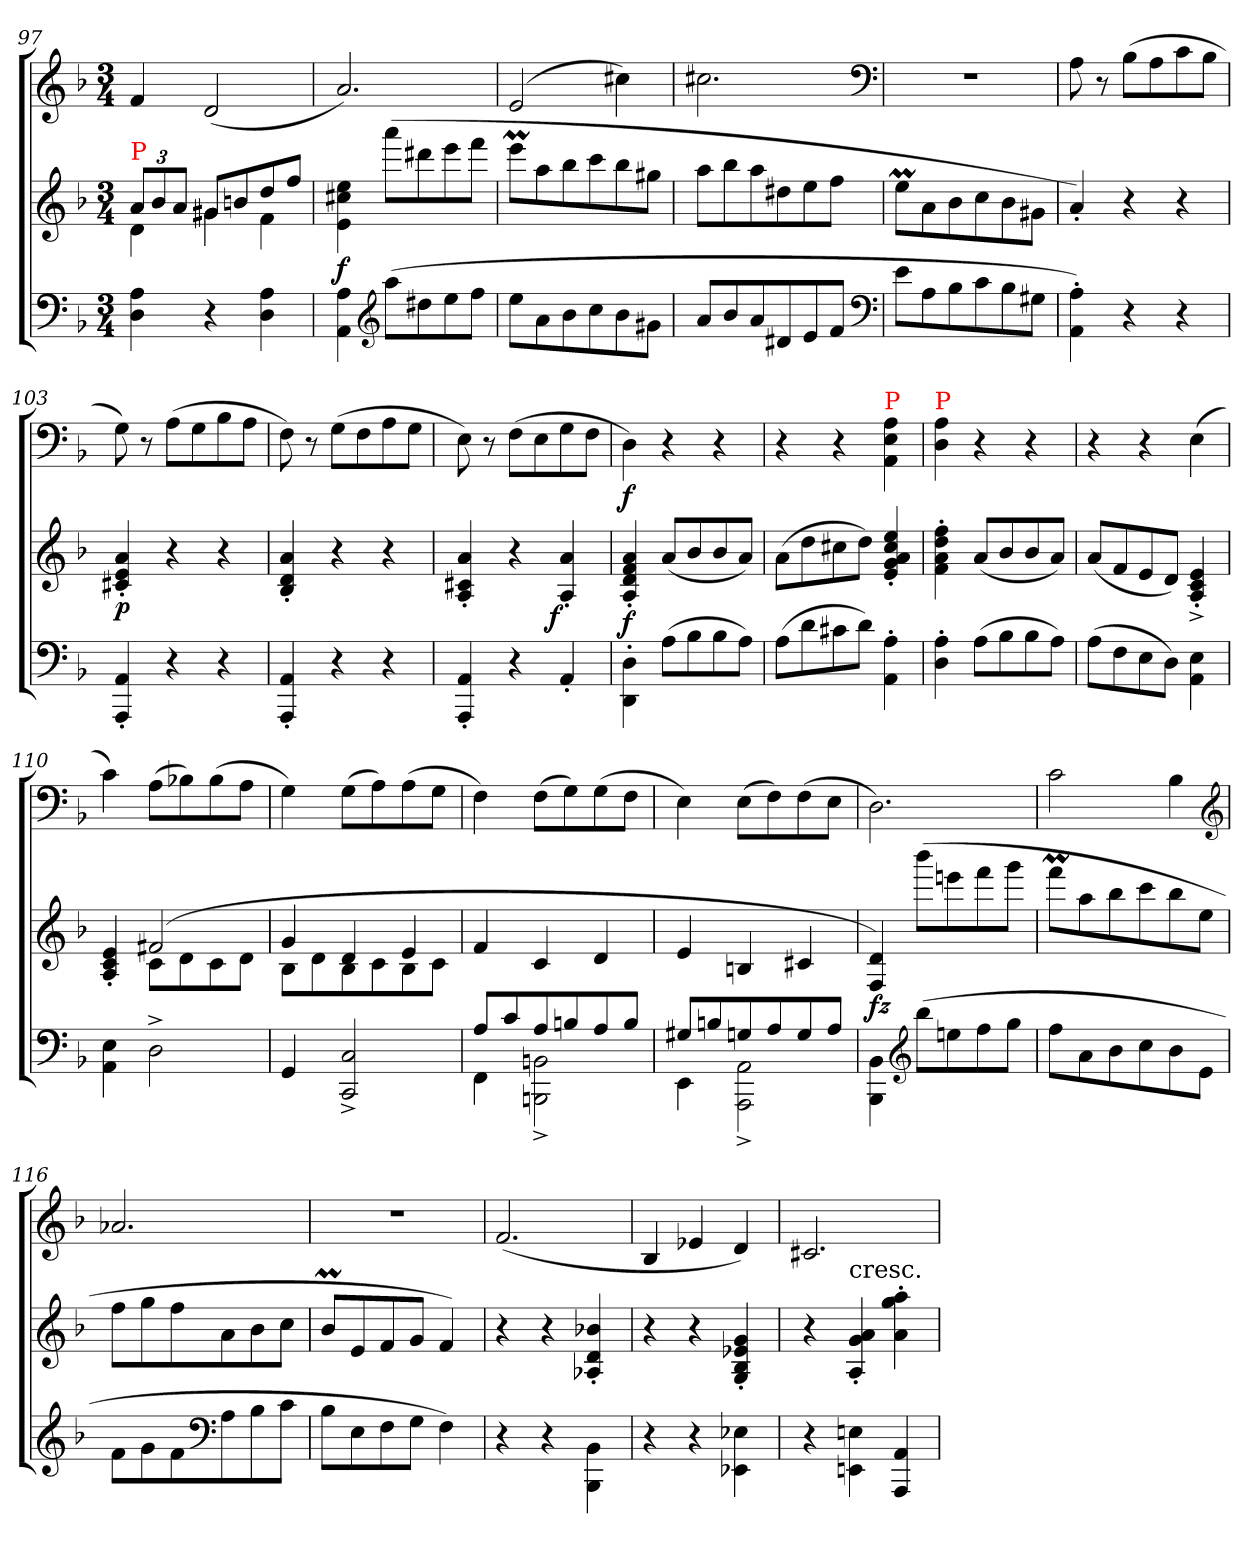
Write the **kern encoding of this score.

**kern	**kern	**dynam	**kern	**dynam
*part2	*part2	*part2	*part1	*part1
*staff3	*staff2	*staff2/3	*staff1	*staff1
*clefF4	*clefG2	*	*clefG2	*
*k[b-]	*k[b-]	*	*k[b-]	*
*M3/4	*M3/4	*	*M3/4	*
*	*Xbrackettup	*	*	*
=97	=97	=97	=97	=97
*	*^	*	*	*
!	!LO:TX:a:color=red:t=P	!	!	!	!
4A 4D	12aL	4d	.	4f!	.
.	12b-	.	.	.	.
.	12aJ	.	.	.	.
4r	8g#XL	4g#X	.	(<2d!	.
.	8bn	.	.	.	.
4A 4D	8dd	4f	.	.	.
.	8ffJ	.	.	.	.
*	*v	*v	*	*	*
=98	=98	=98	=98	=98
4A 4AA	4ee\ 4cc#X\ 4e\	f	2.a!)	.
*clefG2	*	*	*	*
(<8aaL	(>8aaaL	.	.	.
8dd#X	8ddd#X	.	.	.
8ee	8eee	.	.	.
8ffJ	8fffJ	.	.	.
=99	=99	=99	=99	=99
8eeL	8eeemL	.	(>2e!	.
8a	8aa	.	.	.
8b-	8bb-	.	.	.
8cc	8ccc	.	.	.
8b-	8bb-	.	4cc#X!)	.
8g#XJ	8gg#XJ	.	.	.
=100	=100	=100	=100	=100
8aL	8aaL	.	2.cc#X!	.
8b-	8bb-	.	.	.
8a	8aa	.	.	.
8d#X	8dd#X	.	.	.
8e	8ee	.	.	.
8fJ	8ffJ	.	.	.
*clefF4	*	*	*clefF4	*
=101	=101	=101	=101	=101
8eL	8eemL	.	2.rF	.
8A	8a	.	.	.
8B-	8b-	.	.	.
8c	8cc	.	.	.
8B-	8b-	.	.	.
8G#XJ	8g#XJ	.	.	.
=102	=102	=102	=102	=102
4A'> 4AA'>)	4a'<)	.	8A!	.
.	.	.	8r	.
4r	4r	.	(>8B-!\L	.
.	.	.	8A!	.
4r	4r	.	8c!	.
.	.	.	8B-!J	.
=103	=103	=103	=103	=103
4AA'< 4AAA'<	4a'< 4e'< 4c#X'<	p	8G!)	.
.	.	.	8r	.
4r	4r	.	(>8A!\L	.
.	.	.	8G!	.
4r	4r	.	8B-!	.
.	.	.	8A!J	.
=104	=104	=104	=104	=104
4AA'< 4AAA'<	4a'< 4d'< 4B-'<	.	8F!)	.
.	.	.	8r	.
4r	4r	.	(>8G!\L	.
.	.	.	8F!	.
4r	4r	.	8A!	.
.	.	.	8G!J	.
=105	=105	=105	=105	=105
4AA'> 4AAA'>	4a'< 4c#X'< 4A'<	.	8E!)	.
.	.	.	8r	.
4r	4r	.	(>8F!\L	.
.	.	.	8E!	.
!	!	!LO:DY:rj	!	!
4AA'<	4a'< 4A'<	f	8G!	.
.	.	.	8F!J	.
=106	=106	=106	=106	=106
4D'<\ 4DD'<\	4a'>/ 4f'>/ 4d'>/ 4A'>/	f	4D!)	f
(>8AL	(<8aL	.	4r	.
8B-	8b-	.	.	.
8B-	8b-	.	4r	.
8AJ)	8aJ)	.	.	.
=107	=107	=107	=107	=107
(>8AL	(>8aL	.	4r	.
8d	8dd	.	.	.
8c#X	8cc#X	.	4r	.
8dJ)	8ddJ)	.	.	.
!	!	!	!LO:TX:a:color=red:t=P	!
4A'> 4AA'>	4ee'< 4cc#'< 4a'< 4g'< 4e'<	.	4A! 4E! 4AA!	.
=108	=108	=108	=108	=108
!	!	!	!LO:TX:a:color=red:t=P	!
4A'> 4D'>	4ff'> 4dd'> 4a'> 4f'>	.	4A! 4D!	.
(>8AL	(<8a/L	.	4r	.
8B-	8b-	.	.	.
8B-	8b-	.	4r	.
8AJ)	8aJ)	.	.	.
=109	=109	=109	=109	=109
(>8AL	(<8aL	.	4r	.
8F	8f	.	.	.
8E	8e	.	4r	.
8DJ)	8dJ)	.	.	.
4E\ 4AA\	4e'>^</ 4c'>^</ 4A'>^</	.	(>4E!	.
=110	=110	=110	=110	=110
*	*^	*	*	*
4E\ 4AA\	4e'>/ 4c'>/ 4A'>/	4ryy	.	4c!)	.
2D^>	(>2f#X	8cL	.	(>8A!\L	.
.	.	8d	.	8B-X!)	.
.	.	8c	.	(>8B-!	.
.	.	8dJ	.	8A!J	.
=111	=111	=111	=111	=111	=111
4GG	4g	8B-L	.	4G!)	.
.	.	8d	.	.	.
2C^< 2CC^<	4d	8B-	.	(>8G!\L	.
.	.	8c	.	8A!)	.
.	4e	8B-	.	(>8A!	.
.	.	8cJ	.	8G!J	.
*	*v	*v	*	*	*
=112	=112	=112	=112	=112
*^	*	*	*	*
8AL	4FF	4f	.	4F!)	.
8c	.	.	.	.	.
8A	2BBn^< 2BBBn^<	4c	.	(>8F!\L	.
8Bn	.	.	.	8G!)	.
8A	.	4d	.	(>8G!	.
8BJ	.	.	.	8F!J	.
=113	=113	=113	=113	=113	=113
8G#XL	4EE	4e	.	4E!)	.
8Bn	.	.	.	.	.
8Gn	2AA^< 2AAA^<	4Bn	.	(>8E!\L	.
8A	.	.	.	8F!)	.
8G	.	4c#X	.	(>8F!	.
8AJ	.	.	.	8E!J	.
*v	*v	*	*	*	*
=114	=114	=114	=114	=114
4BB-\ 4BBB-\	4d/ 4F/)	fz	2.D!)	.
*clefG2	*	*	*	*
(>8bb-L	(>8bbb-L	.	.	.
8een	8eeen	.	.	.
8ff	8fff	.	.	.
8ggJ	8gggJ	.	.	.
=115	=115	=115	=115	=115
8ffL	8fffML	.	2c!	.
8a	8aa	.	.	.
8b-	8bb-	.	.	.
8cc	8ccc	.	.	.
8b-	8bb-	.	4B-!	.
8eJ	8eeJ	.	.	.
*	*	*	*clefG2	*
=116	=116	=116	=116	=116
8fL	8ffL	.	2.a-X!	.
8g	8gg	.	.	.
8f	8ff	.	.	.
*clefF4	*	*	*	*
8A	8a	.	.	.
8B-	8b-	.	.	.
8cJ	8ccJ	.	.	.
=117	=117	=117	=117	=117
8B-L	8b-ML	.	2.rdd	.
8E	8e	.	.	.
8F	8f	.	.	.
8GJ	8gJ	.	.	.
4F)	4f)	.	.	.
=118	=118	=118	=118	=118
4r	4r	.	(<2.f!	.
4r	4r	.	.	.
4BB-\ 4BBB-\	4b-X'> 4d'> 4A-X'>	.	.	.
=119	=119	=119	=119	=119
4r	4r	.	4B-!	.
4r	4r	.	4e-X!	.
4E-X\ 4EE-X\	4g'>/ 4e-X'>/ 4B-'>/ 4G'>/	.	4d!)	.
=120	=120	=120	=120	=120
4r	4r	.	2.c#X!	.
!	!LO:TX:t=cresc.	!	!	!
4En\ 4EEn\	4a'>/ 4g'>/ 4A'>/	.	.	.
4AA 4AAA	4aa'> 4gg'> 4a'>	.	.	.
=	=	=	=	=
*-	*-	*-	*-	*-
